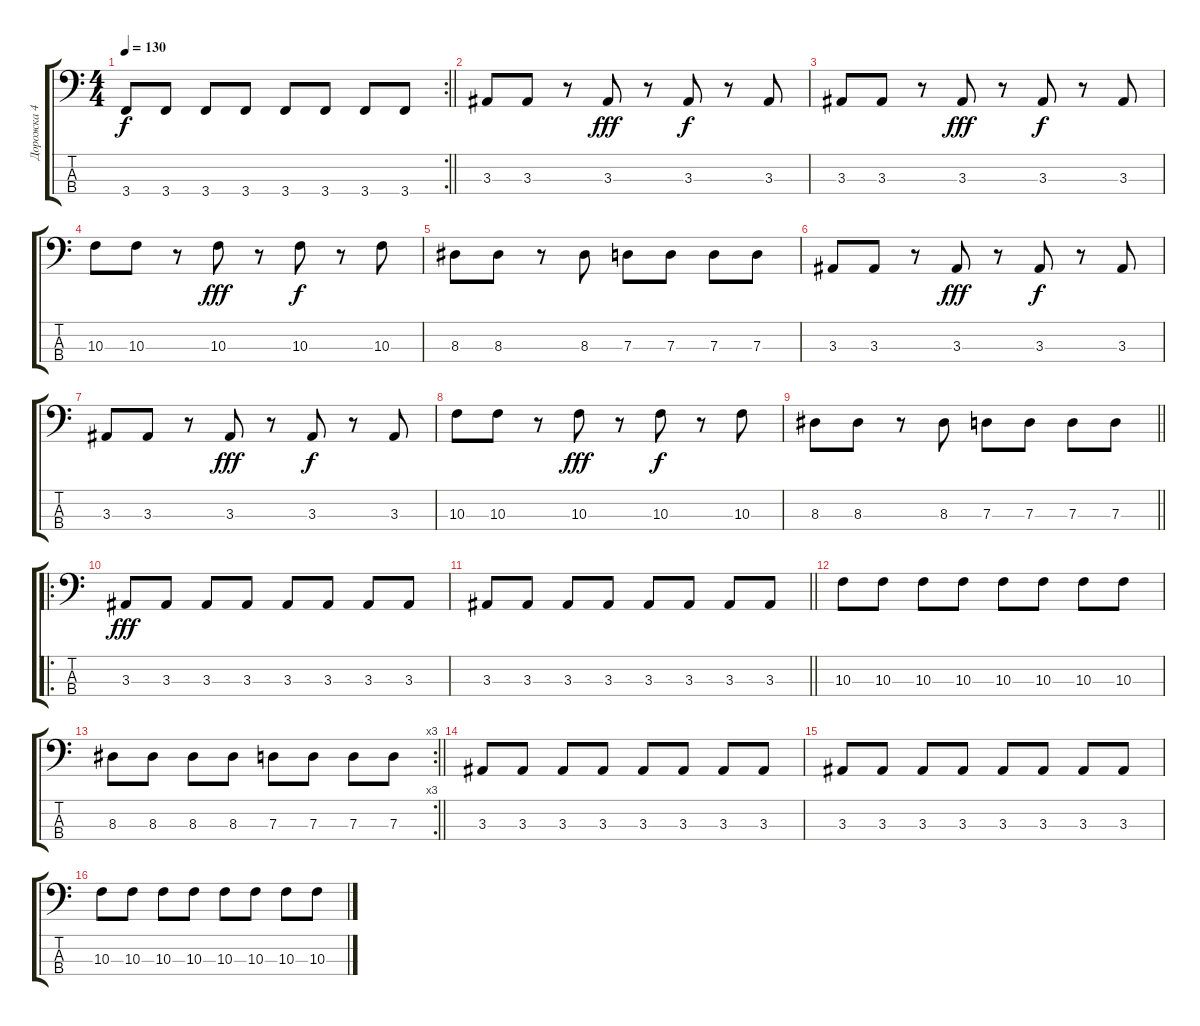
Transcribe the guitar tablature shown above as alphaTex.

\track ("Дорожка 4" "Дорожка 4") {instrument electricbassfinger}
\staff {score tabs}
\tuning (F2 C2 G1 D1) {hide}
\rc 2
\ts (4 4)
\tempo 130
\clef f4
\barLineRight lightlight
\ks c
3.4.8{dy f} 3.4.8 3.4.8 3.4.8 3.4.8 3.4.8 3.4.8 3.4.8 |
3.3.8 3.3.8 r.8 3.3.8{dy fff} r.8 3.3.8{dy f} r.8 3.3.8 |
3.3.8 3.3.8 r.8 3.3.8{dy fff} r.8 3.3.8{dy f} r.8 3.3.8 |
10.3.8 10.3.8 r.8 10.3.8{dy fff} r.8 10.3.8{dy f} r.8 10.3.8 |
8.3.8 8.3.8 r.8 8.3.8 7.3.8 7.3.8 7.3.8 7.3.8 |
3.3.8 3.3.8 r.8 3.3.8{dy fff} r.8 3.3.8{dy f} r.8 3.3.8 |
3.3.8 3.3.8 r.8 3.3.8{dy fff} r.8 3.3.8{dy f} r.8 3.3.8 |
10.3.8 10.3.8 r.8 10.3.8{dy fff} r.8 10.3.8{dy f} r.8 10.3.8 |
\barLineRight lightlight
8.3.8 8.3.8 r.8 8.3.8 7.3.8 7.3.8 7.3.8 7.3.8 |
\ro
3.3.8{dy fff} 3.3.8 3.3.8 3.3.8 3.3.8 3.3.8 3.3.8 3.3.8 |
\barLineRight lightlight
3.3.8 3.3.8 3.3.8 3.3.8 3.3.8 3.3.8 3.3.8 3.3.8 |
10.3.8 10.3.8 10.3.8 10.3.8 10.3.8 10.3.8 10.3.8 10.3.8 |
\rc 3
\barLineRight lightlight
8.3.8 8.3.8 8.3.8 8.3.8 7.3.8 7.3.8 7.3.8 7.3.8 |
3.3.8 3.3.8 3.3.8 3.3.8 3.3.8 3.3.8 3.3.8 3.3.8 |
3.3.8 3.3.8 3.3.8 3.3.8 3.3.8 3.3.8 3.3.8 3.3.8 |
10.3.8 10.3.8 10.3.8 10.3.8 10.3.8 10.3.8 10.3.8 10.3.8
